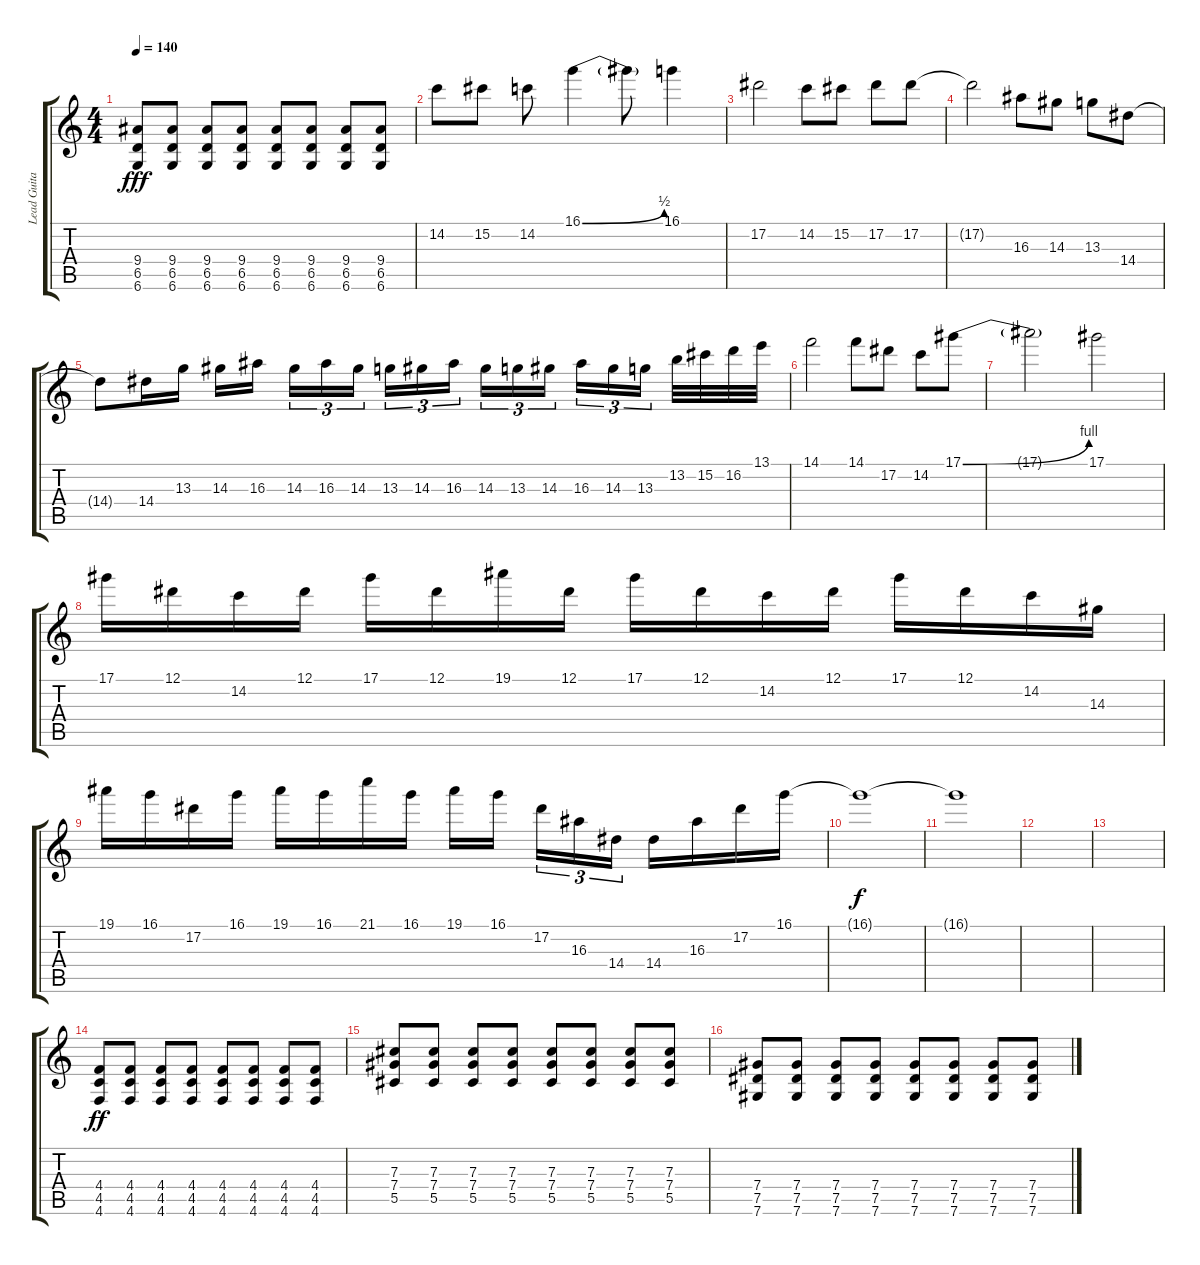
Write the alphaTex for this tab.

\track ("Lead Guitar" "Lead Guita") {instrument acousticguitarsteel}
\staff {score tabs}
\tuning (Eb4 Bb3 Gb3 Db3 Ab2 Db2) {hide}
\ts (4 4)
\tempo 140
\clef g2
\ks c
(9.4 6.5 6.6).8{dy fff} (9.4 6.5 6.6).8 (9.4 6.5 6.6).8 (9.4 6.5 6.6).8 (9.4 6.5 6.6).8 (9.4 6.5 6.6).8 (9.4 6.5 6.6).8 (9.4 6.5 6.6).8 |
14.2.8 15.2.8 14.2.8 16.1{be (bend 0 0 60 2)}.4 16.1{t}.8 16.1.4 |
17.2.2 14.2.8 15.2.8 17.2.8 17.2.8 |
17.2{t}.2 16.3.8 14.3.8 13.3.8 14.4.8 |
14.4{t}.8 14.4.16 13.3.16 14.3.16 16.3.16{beam splitsecondary} 14.3.16{tu (3 2)} 16.3.16{tu (3 2)} 14.3.16{tu (3 2)} 13.3.16{tu (3 2)} 14.3.16{tu (3 2)} 16.3.16{tu (3 2) beam splitsecondary} 14.3.16{tu (3 2)} 13.3.16{tu (3 2)} 14.3.16{tu (3 2)} 16.3.16{tu (3 2)} 14.3.16{tu (3 2)} 13.3.16{tu (3 2) beam splitsecondary} 13.2.32 15.2.32 16.2.32 13.1.32 |
14.1.2 14.1.8 17.2.8 14.2.8 17.1{be (bend 0 0 60 4)}.8 |
17.1{t}.2 17.1.2 |
17.1.16 12.1.16 14.2.16 12.1.16 17.1.16 12.1.16 19.1.16 12.1.16 17.1.16 12.1.16 14.2.16 12.1.16 17.1.16 12.1.16 14.2.16 14.3.16 |
19.1.16 16.1.16 17.2.16 16.1.16 19.1.16 16.1.16 21.1.16 16.1.16 19.1.16 16.1.16{beam splitsecondary} 17.2.16{tu (3 2)} 16.3.16{tu (3 2)} 14.4.16{tu (3 2)} 14.4.16 16.3.16 17.2.16 16.1.16 |
16.1{t}.1{dy f volume 6} |
16.1{t}.1 |
|
|
(4.4 4.5 4.6).8{dy ff volume 16} (4.4 4.5 4.6).8 (4.4 4.5 4.6).8 (4.4 4.5 4.6).8 (4.4 4.5 4.6).8 (4.4 4.5 4.6).8 (4.4 4.5 4.6).8 (4.4 4.5 4.6).8 |
(7.3 7.4 5.5).8 (7.3 7.4 5.5).8 (7.3 7.4 5.5).8 (7.3 7.4 5.5).8 (7.3 7.4 5.5).8 (7.3 7.4 5.5).8 (7.3 7.4 5.5).8 (7.3 7.4 5.5).8 |
(7.4 7.5 7.6).8 (7.4 7.5 7.6).8 (7.4 7.5 7.6).8 (7.4 7.5 7.6).8 (7.4 7.5 7.6).8 (7.4 7.5 7.6).8 (7.4 7.5 7.6).8 (7.4 7.5 7.6).8
